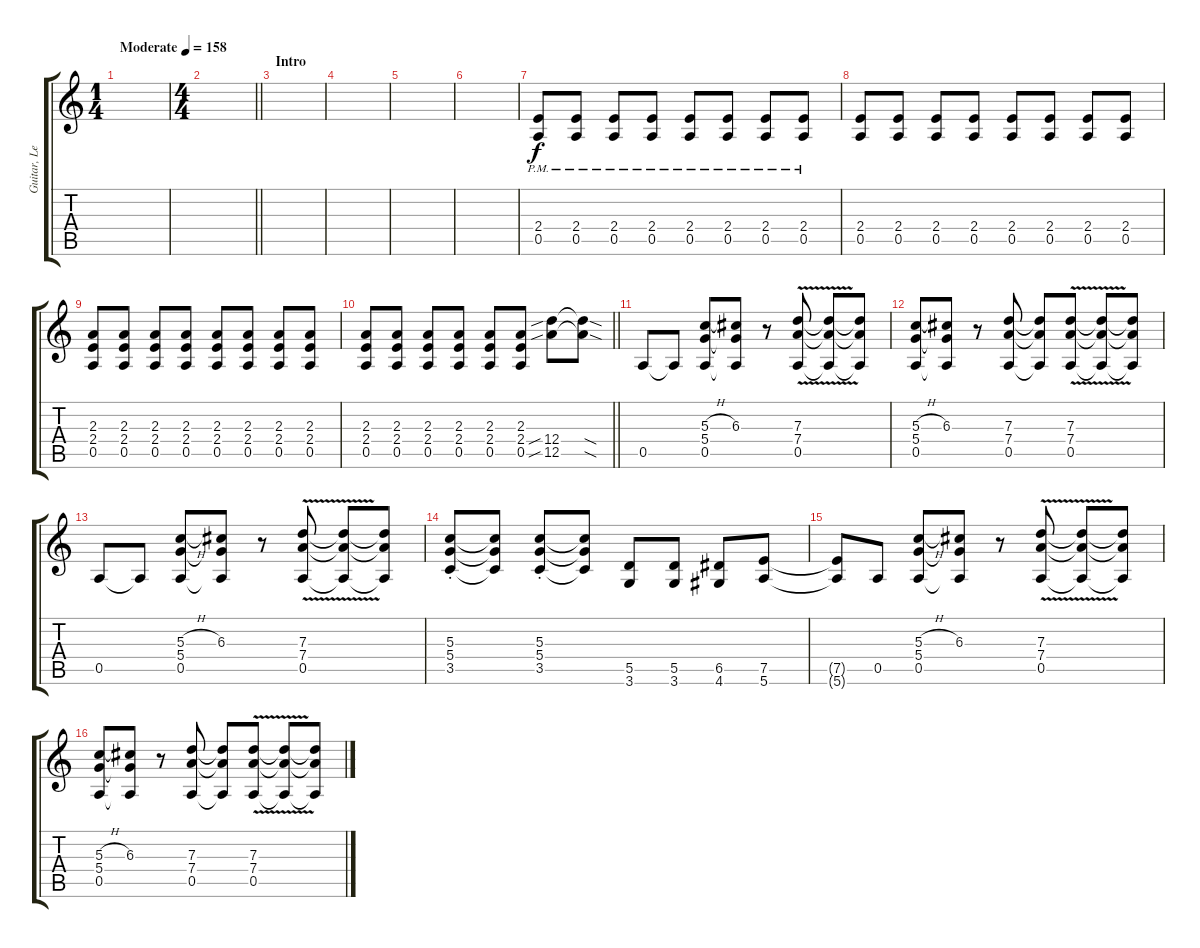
\track ("Guitar, Lead" "Guitar, Le") {instrument overdrivenguitar}
\staff {score tabs}
\tuning (E4 B3 G3 D3 A2 E2) {hide}
\ts (1 4)
\tempo (158 "Moderate")
\clef g2
\ks c
|
\ts (4 4)
\barLineRight lightlight
|
\section ("" "Intro")
|
|
|
|
(2.4{pm} 0.5{pm}).8 (2.4{pm} 0.5{pm}).8 (2.4{pm} 0.5{pm}).8 (2.4{pm} 0.5{pm}).8 (2.4{pm} 0.5{pm}).8 (2.4{pm} 0.5{pm}).8 (2.4{pm} 0.5{pm}).8 (2.4{pm} 0.5{pm}).8 |
(2.4 0.5).8 (2.4 0.5).8 (2.4 0.5).8 (2.4 0.5).8 (2.4 0.5).8 (2.4 0.5).8 (2.4 0.5).8 (2.4 0.5).8 |
(2.3 2.4 0.5).8 (2.3 2.4 0.5).8 (2.3 2.4 0.5).8 (2.3 2.4 0.5).8 (2.3 2.4 0.5).8 (2.3 2.4 0.5).8 (2.3 2.4 0.5).8 (2.3 2.4 0.5).8 |
\barLineRight lightlight
(2.3 2.4 0.5).8 (2.3 2.4 0.5).8 (2.3 2.4 0.5).8 (2.3 2.4 0.5).8 (2.3 2.4 0.5).8 (2.3 2.4 0.5).8 (12.4{sib} 12.5{sib}).8 (12.4{sod t} 12.5{sod t}).8 |
0.5.8 0.5{t}.8 (5.3{h} 5.4 0.5).8 (6.3 5.4{t} 0.5{t}).8 r.8 (7.3 7.4 0.5{v}).8 (7.3{t} 7.4{t} 0.5{t}).8 (7.3{t} 7.4{t} 0.5{t}).8 |
(5.3{h} 5.4 0.5).8 (6.3 5.4{t} 0.5{t}).8 r.8 (7.3 7.4 0.5).8 (7.3{t} 7.4{t} 0.5{t}).8 (7.3 7.4{v} 0.5).8 (7.3{t} 7.4{t} 0.5{t}).8 (7.3{t} 7.4{t} 0.5{t}).8 |
0.5.8 0.5{t}.8 (5.3{h} 5.4 0.5).8 (6.3 5.4{t} 0.5{t}).8 r.8 (7.3 7.4 0.5{v}).8 (7.3{t} 7.4{t} 0.5{t}).8 (7.3{t} 7.4{t} 0.5{t}).8 |
(5.3{st} 5.4 3.5).8 (5.3{t} 5.4{t} 3.5{t}).8 (5.3{st} 5.4 3.5).8 (5.3{t} 5.4{t} 3.5{t}).8 (5.5 3.6).8 (5.5 3.6).8 (6.5 4.6).8 (7.5 5.6).8 |
(7.5{t} 5.6{t}).8 0.5.8 (5.3{h} 5.4 0.5).8 (6.3 5.4{t} 0.5{t}).8 r.8 (7.3 7.4 0.5{v}).8 (7.3{t} 7.4{t} 0.5{t}).8 (7.3{t} 7.4{t} 0.5{t}).8 |
(5.3{h} 5.4 0.5).8 (6.3 5.4{t} 0.5{t}).8 r.8 (7.3 7.4 0.5).8 (7.3{t} 7.4{t} 0.5{t}).8 (7.3 7.4{v} 0.5).8 (7.3{t} 7.4{t} 0.5{t}).8 (7.3{t} 7.4{t} 0.5{t}).8
